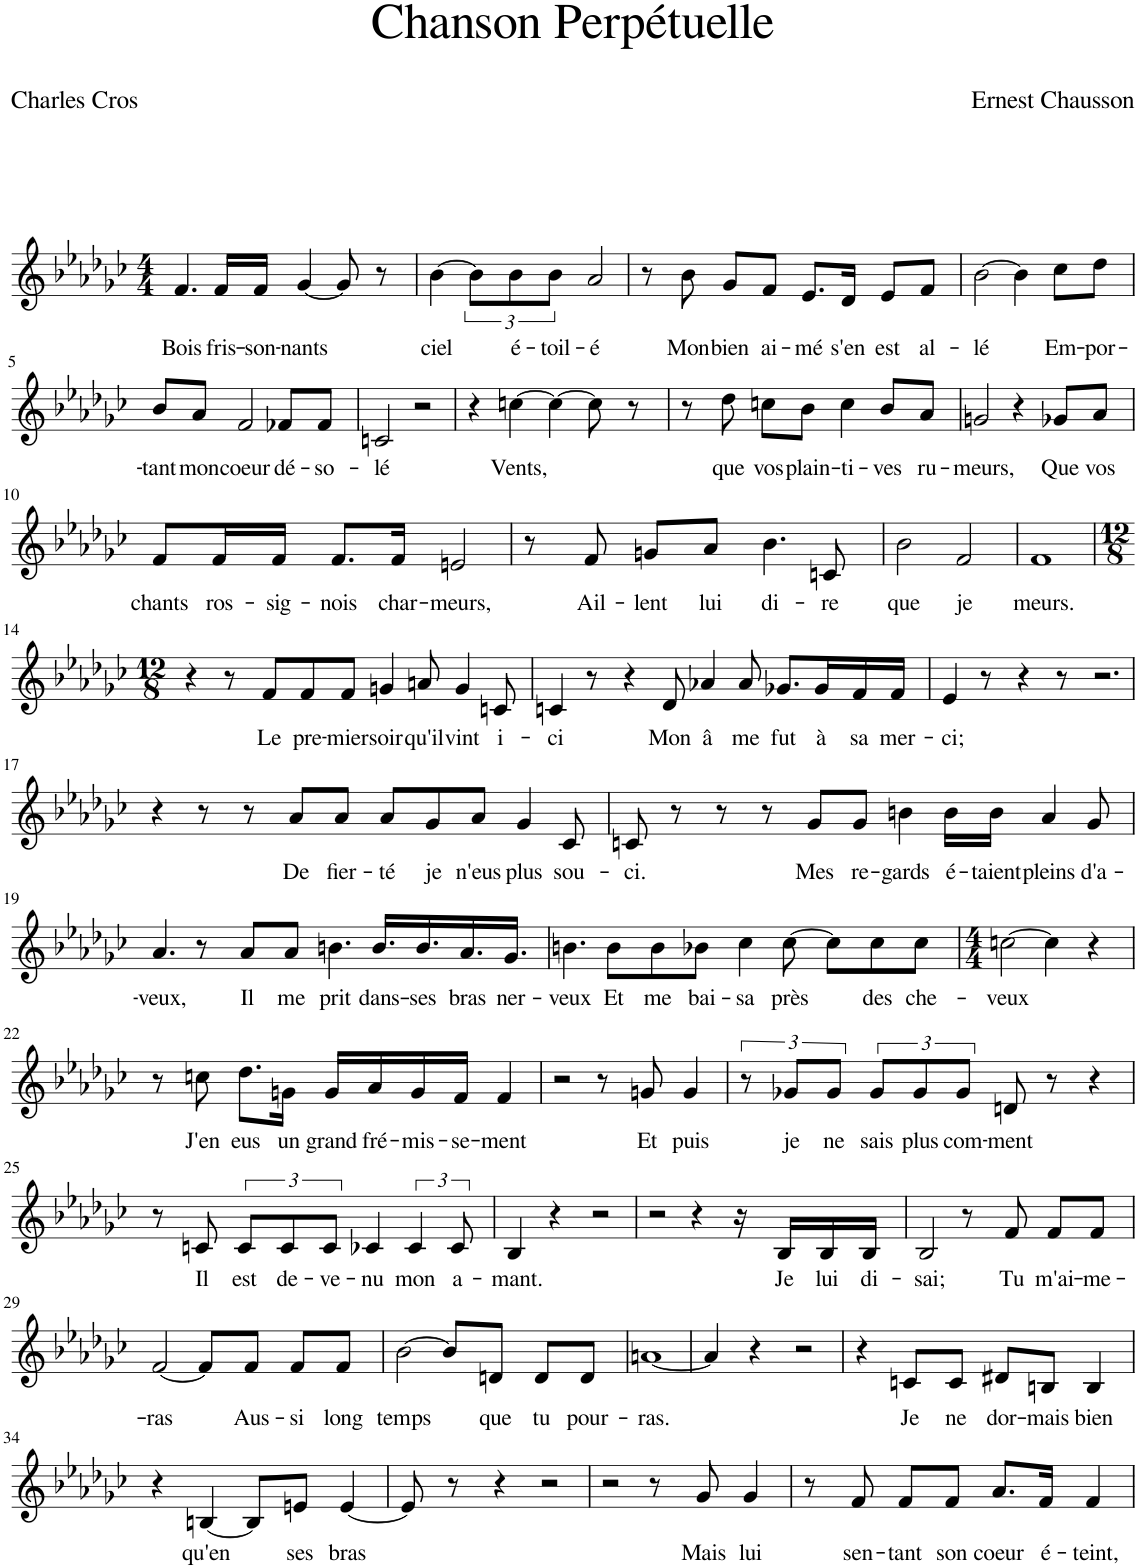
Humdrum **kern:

**kern	**text
*part1	*part1
*staff1	*staff1
*I"Piano	*
*I'Pno	*
*clefG2	*
*k[b-e-a-d-g-c-]	*
*M4/4	*
=1	=1
!	!LO:LY:b
4.f/	Bois
!	!LO:LY:b
16f/LL	fris-
!	!LO:LY:b
16f/JJ	-son-
!	!LO:LY:b
[4g-/	-nants
8g-/]	.
8r	.
=2	=2
!	!LO:LY:b
[4b-\	ciel
12b-\L]	.
!	!LO:LY:b
12b-\	é-
!	!LO:LY:b
12b-\J	-toil-
!	!LO:LY:b
2a-/	-é
=3	=3
8r	.
!	!LO:LY:b
8b-\	Mon
!	!LO:LY:b
8g-/L	bien
!	!LO:LY:b
8f/J	ai-
!	!LO:LY:b
8.e-/L	-mé
!	!LO:LY:b
16d-/Jk	s'en
!	!LO:LY:b
8e-/L	est
!	!LO:LY:b
8f/J	al-
=4	=4
!	!LO:LY:b
[2b-\	-lé
4b-\]	.
!	!LO:LY:b
8cc-\L	Em-
!	!LO:LY:b
8dd-\J	-por-
!!LO:LB:g=z
=5	=5
!	!LO:LY:b
8b-/L	-tant
!	!LO:LY:b
8a-/J	mon
!	!LO:LY:b
2f/	coeur
!	!LO:LY:b
8f-X/L	dé-
!	!LO:LY:b
8f-/J	-so-
=6	=6
!	!LO:LY:b
2cn/	-lé
2r	.
=7	=7
4r	.
!	!LO:LY:b
[4ccn\	Vents,
4cc\_	.
8cc\]	.
8r	.
=8	=8
8r	.
!	!LO:LY:b
8dd-\	que
!	!LO:LY:b
8ccn\L	vos
!	!LO:LY:b
8b-\J	plain-
!	!LO:LY:b
4cc\	-ti-
!	!LO:LY:b
8b-/L	-ves
!	!LO:LY:b
8a-/J	ru-
=9	=9
!	!LO:LY:b
2gn/	-meurs,
4r	.
!	!LO:LY:b
8g-X/L	Que
!	!LO:LY:b
8a-/J	vos
!!LO:LB:g=z
=10	=10
!	!LO:LY:b
8f/L	chants
!	!LO:LY:b
16f/L	ros-
!	!LO:LY:b
16f/JJ	-sig-
!	!LO:LY:b
8.f/L	-nois
!	!LO:LY:b
16f/Jk	char-
!	!LO:LY:b
2en/	-meurs,
=11	=11
8r	.
!	!LO:LY:b
8f/	Ail-
!	!LO:LY:b
8gn/L	-lent
!	!LO:LY:b
8a-/J	lui
!	!LO:LY:b
4.b-\	di-
!	!LO:LY:b
8cn/	-re
=12	=12
!	!LO:LY:b
2b-\	que
!	!LO:LY:b
2f/	je
=13	=13
!	!LO:LY:b
1f	meurs.
!!LO:LB:g=z
=14	=14
*M12/8	*
4r	.
8r	.
!	!LO:LY:b
8f/L	Le
!	!LO:LY:b
8f/	pre-
!	!LO:LY:b
8f/J	-mier
!	!LO:LY:b
4gn/	soir
!	!LO:LY:b
8an/	qu'il
!	!LO:LY:b
4g/	vint
!	!LO:LY:b
8cn/	i-
=15	=15
!	!LO:LY:b
4cn/	-ci
8r	.
4r	.
!	!LO:LY:b
8d-/	Mon
!	!LO:LY:b
4a-X/	â
!	!LO:LY:b
8a-/	-me
!	!LO:LY:b
8.g-X/L	fut
!	!LO:LY:b
16g-/L	à
!	!LO:LY:b
16f/	sa
!	!LO:LY:b
16f/JJ	mer-
=16	=16
!	!LO:LY:b
4e-/	-ci;
8r	.
4r	.
8r	.
2.r	.
!!LO:LB:g=z
=17	=17
4r	.
8r	.
8r	.
!	!LO:LY:b
8a-/L	De
!	!LO:LY:b
8a-/J	fier-
!	!LO:LY:b
8a-/L	-té
!	!LO:LY:b
8g-/	je
!	!LO:LY:b
8a-/J	n'eus
!	!LO:LY:b
4g-/	plus
!	!LO:LY:b
8c-/	sou-
=18	=18
!	!LO:LY:b
8cn/	-ci.
8r	.
8r	.
8r	.
!	!LO:LY:b
8g-/L	Mes
!	!LO:LY:b
8g-/J	re-
!	!LO:LY:b
4bn\	-gards
!	!LO:LY:b
16b\LL	é-
!	!LO:LY:b
16b\JJ	-taient
!	!LO:LY:b
4a-/	pleins
!	!LO:LY:b
8g-/	d'a-
!!LO:LB:g=z
=19	=19
!	!LO:LY:b
4.a-/	-veux,
8r	.
!	!LO:LY:b
8a-/L	Il
!	!LO:LY:b
8a-/J	me
!	!LO:LY:b
4.bn\	prit
!	!LO:LY:b
16.b/LL	dans-
!	!LO:LY:b
16.b/	-ses
!	!LO:LY:b
16.a-/	bras
!	!LO:LY:b
16.g-/JJ	ner-
=20	=20
!	!LO:LY:b
4.bn\	-veux
!	!LO:LY:b
8b\L	Et
!	!LO:LY:b
8b\	me
!	!LO:LY:b
8b-X\J	bai-
!	!LO:LY:b
4cc-\	-sa
!	!LO:LY:b
[8cc-\	près
8cc-\L]	.
!	!LO:LY:b
8cc-\	des
!	!LO:LY:b
8cc-\J	che-
=21	=21
*M4/4	*
!	!LO:LY:b
[2ccn\	-veux
4cc\]	.
4r	.
!!LO:LB:g=z
=22	=22
8r	.
!	!LO:LY:b
8ccn\	J'en
!	!LO:LY:b
8.dd-\L	eus
!	!LO:LY:b
16gn\Jk	un
!	!LO:LY:b
16g/LL	grand
!	!LO:LY:b
16a-/	fré-
!	!LO:LY:b
16g/	-mis-
!	!LO:LY:b
16f/JJ	-se-
!	!LO:LY:b
4f/	-ment
=23	=23
2r	.
8r	.
!	!LO:LY:b
8gn/	Et
!	!LO:LY:b
4g/	puis
=24	=24
12r	.
!	!LO:LY:b
12g-X/L	je
!	!LO:LY:b
12g-/J	ne
!	!LO:LY:b
12g-/L	sais
!	!LO:LY:b
12g-/	plus
!	!LO:LY:b
12g-/J	com-
!	!LO:LY:b
8dn/	-ment
8r	.
4r	.
!!LO:LB:g=z
=25	=25
8r	.
!	!LO:LY:b
8cn/	Il
!	!LO:LY:b
12c/L	est
!	!LO:LY:b
12c/	de-
!	!LO:LY:b
12c/J	-ve-
!	!LO:LY:b
4c-X/	-nu
!	!LO:LY:b
6c-/	mon
!	!LO:LY:b
12c-/	a-
=26	=26
!	!LO:LY:b
4B-/	-mant.
4r	.
2r	.
=27	=27
2r	.
4r	.
16r	.
!	!LO:LY:b
16B-/LL	Je
!	!LO:LY:b
16B-/	lui
!	!LO:LY:b
16B-/JJ	di-
=28	=28
!	!LO:LY:b
2B-/	-sai;
8r	.
!	!LO:LY:b
8f/	Tu
!	!LO:LY:b
8f/L	m'ai-
!	!LO:LY:b
8f/J	-me-
!!LO:LB:g=z
=29	=29
!	!LO:LY:b
[2f/	-ras
8f/L]	.
!	!LO:LY:b
8f/J	Aus-
!	!LO:LY:b
8f/L	-si
!	!LO:LY:b
8f/J	long
=30	=30
!	!LO:LY:b
[2b-\	temps
8b-/L]	.
!	!LO:LY:b
8dn/J	que
!	!LO:LY:b
8d/L	tu
!	!LO:LY:b
8d/J	pour-
=31	=31
!	!LO:LY:b
[1an	-ras.
=32	=32
4a/]	.
4r	.
2r	.
=33	=33
4r	.
!	!LO:LY:b
8cn/L	Je
!	!LO:LY:b
8c/J	ne
!	!LO:LY:b
8d#X/L	dor-
!	!LO:LY:b
8Bn/J	-mais
!	!LO:LY:b
4B/	bien
!!LO:LB:g=z
=34	=34
4r	.
!	!LO:LY:b
[4Bn/	qu'en
8B/L]	.
!	!LO:LY:b
8en/J	ses
!	!LO:LY:b
[4e/	bras
=35	=35
8e/]	.
8r	.
4r	.
2r	.
=36	=36
2r	.
8r	.
!	!LO:LY:b
8g-/	Mais
!	!LO:LY:b
4g-/	lui
=37	=37
8r	.
!	!LO:LY:b
8f/	sen-
!	!LO:LY:b
8f/L	-tant
!	!LO:LY:b
8f/J	son
!	!LO:LY:b
8.a-/L	coeur
!	!LO:LY:b
16f/Jk	é-
!	!LO:LY:b
4f/	-teint,
=	=
*-	*-
